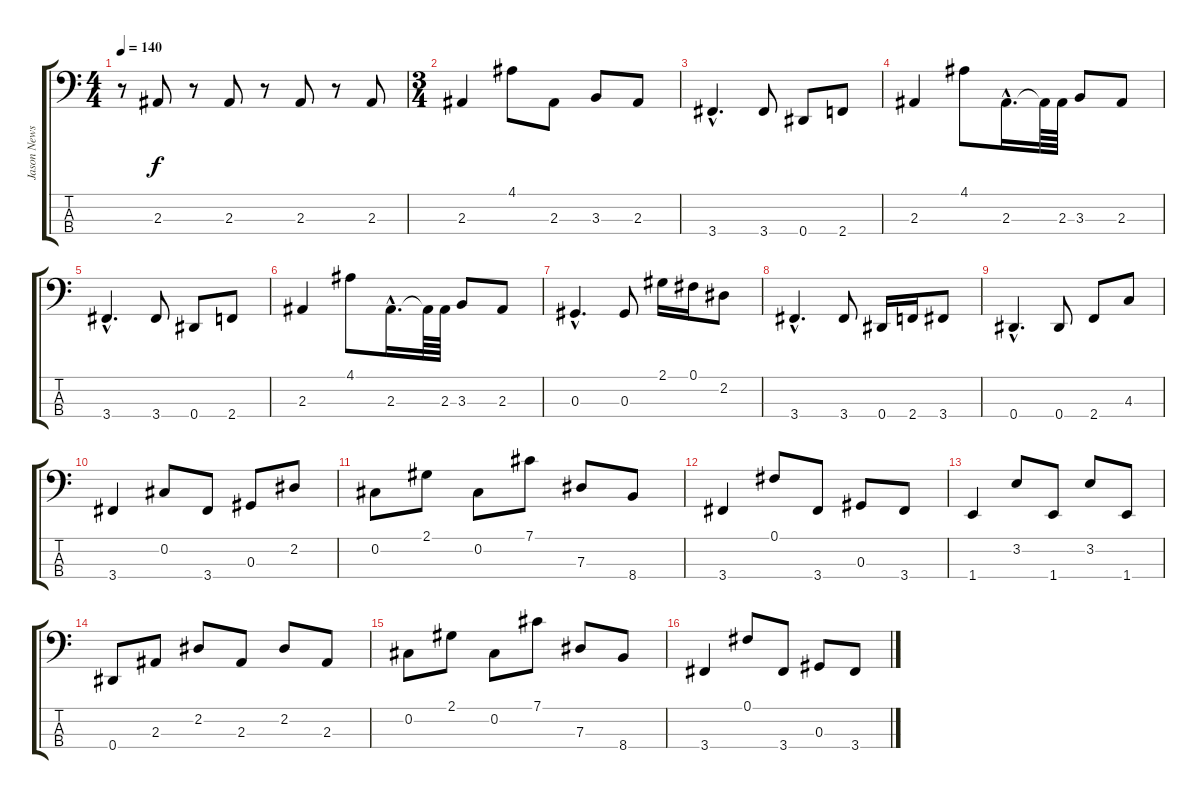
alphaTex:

\track ("Jason Newsted" "Jason News") {instrument acousticguitarnylon}
\staff {score tabs}
\tuning (Gb2 Db2 Ab1 Eb1) {hide}
\ts (4 4)
\tempo 140
\clef f4
\ks c
r.8{dy f} 2.3.8 r.8 2.3.8 r.8 2.3.8 r.8 2.3.8 |
\ts (3 4)
2.3.4 4.1.8 2.3.8 3.3.8 2.3.8 |
3.4{hac}.4{d} 3.4.8 0.4.8 2.4.8 |
2.3.4 4.1.8 2.3{hac}.16{d} 2.3{t}.64 2.3.64 3.3.8 2.3.8 |
3.4{hac}.4{d} 3.4.8 0.4.8 2.4.8 |
2.3.4 4.1.8 2.3{hac}.16{d} 2.3{t}.64 2.3.64 3.3.8 2.3.8 |
0.3{hac}.4{d} 0.3.8 2.1.16 0.1.16 2.2.8 |
3.4{hac}.4{d} 3.4.8 0.4.16 2.4.16 3.4.8 |
0.4{hac}.4{d} 0.4.8 2.4.8 4.3.8 |
3.4.4 0.2.8 3.4.8 0.3.8 2.2.8 |
0.2.8 2.1.8 0.2.8 7.1.8 7.3.8 8.4.8 |
3.4.4 0.1.8 3.4.8 0.3.8 3.4.8 |
1.4.4 3.2.8 1.4.8 3.2.8 1.4.8 |
0.4.8 2.3.8 2.2.8 2.3.8 2.2.8 2.3.8 |
0.2.8 2.1.8 0.2.8 7.1.8 7.3.8 8.4.8 |
3.4.4 0.1.8 3.4.8 0.3.8 3.4.8
